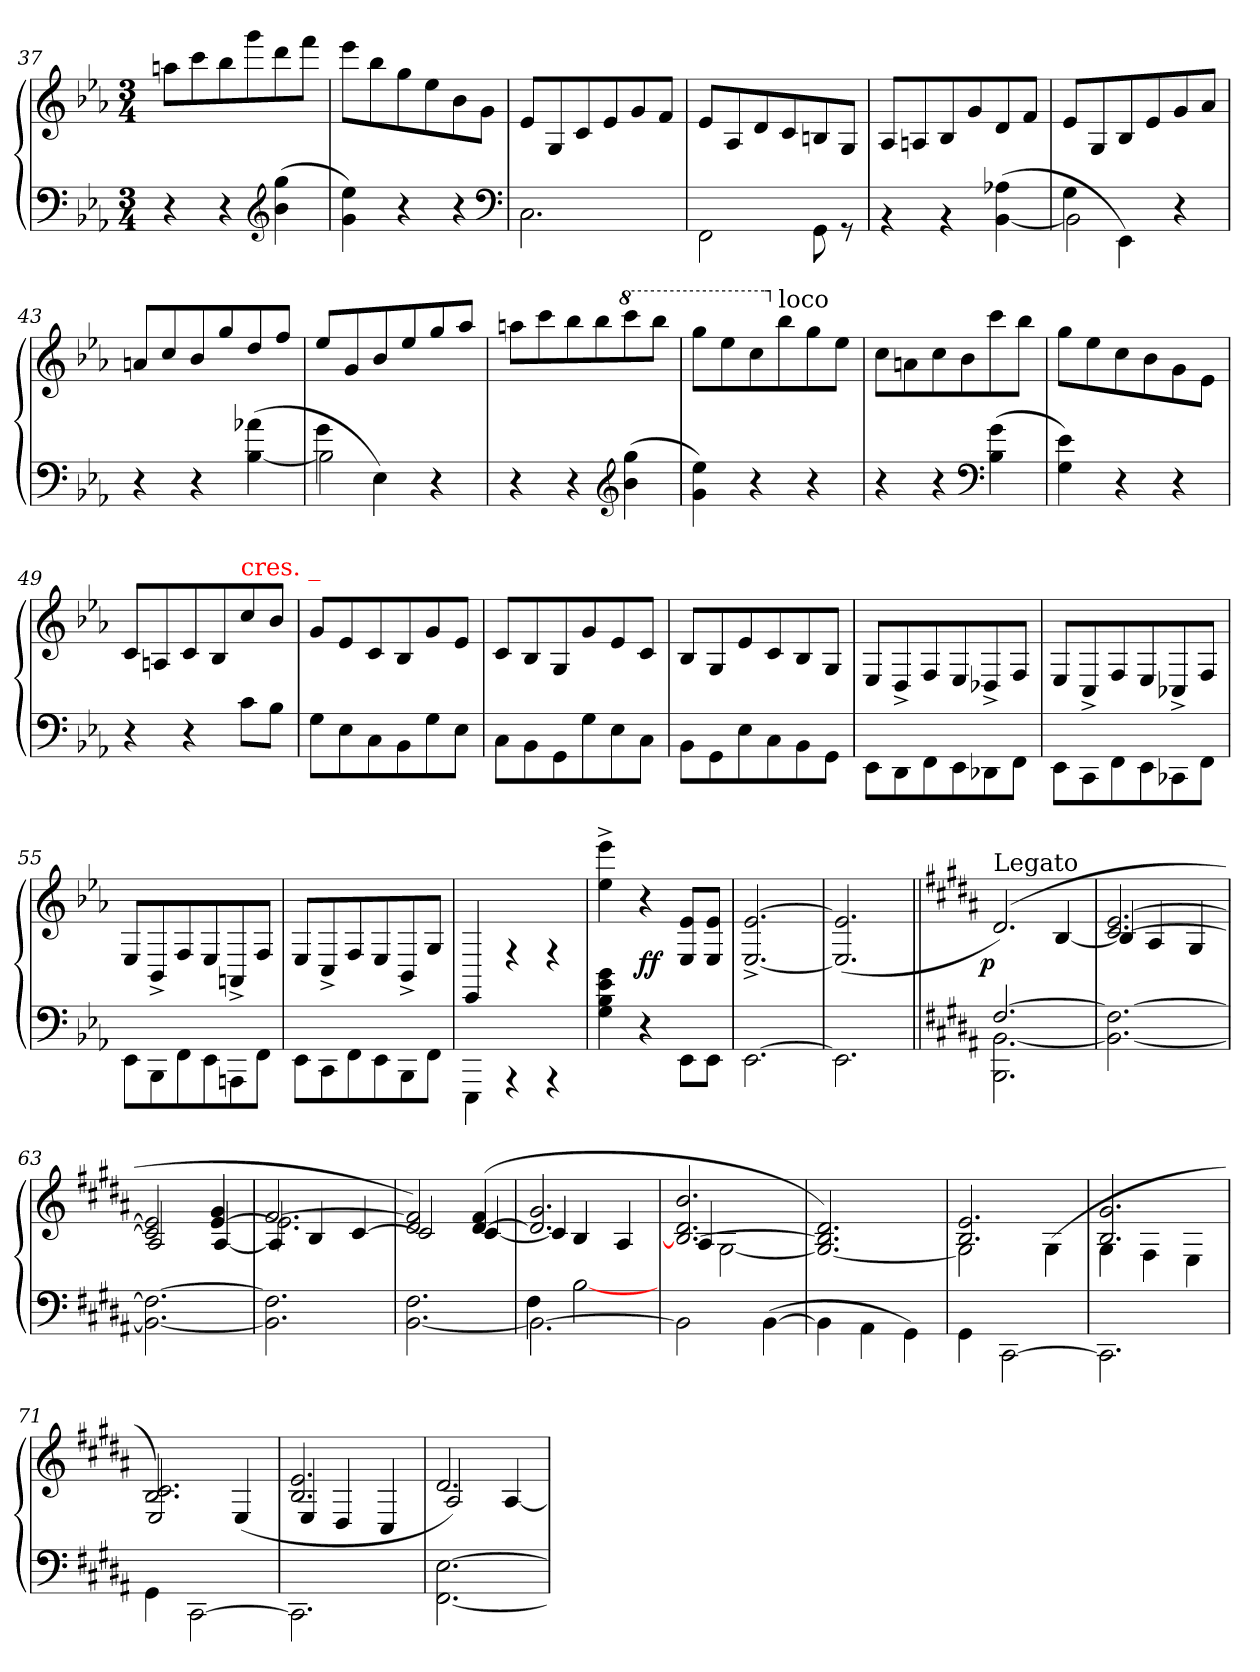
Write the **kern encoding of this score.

**kern	**kern	**dynam
*part1	*part1	*part1
*staff2	*staff1	*staff1/2
*clefF4	*clefG2	*
*k[b-e-a-]	*k[b-e-a-]	*
*E-:	*E-:	*
*M3/4	*M3/4	*
=37	=37	=37
4r	8aanL	.
.	8ccc	.
4r	8bb-	.
.	8ggg	.
*clefG2	*	*
(4gg 4b-	8ddd	.
.	8fffJ	.
=38	=38	=38
4ee- 4g)	8eee-L	.
.	8bb-	.
4r	8gg	.
.	8ee-	.
4r	8b-	.
.	8gJ	.
*clefF4	*	*
=39	=39	=39
(2.C\	8e-L	.
.	8G/	.
.	8c	.
.	8e-	.
.	8g	.
.	8fJ	.
=40	=40	=40
2FF\	8e-L	.
.	8A-/	.
.	8d	.
.	8c	.
8GG\	8Bn	.
8rGG	8G/J	.
=41	=41	=41
4rBB	8A-/L	.
.	8An/	.
4rBB	8B-/	.
.	8g	.
(4A-X [4BB-	8d	.
.	8fJ	.
=42	=42	=42
*^	*	*
4G\	2BB-]	8e-L	.
.	.	8G/	.
4EE-\)	.	8B-/	.
.	.	8e-	.
4r	4ryy	8g	.
.	.	8a-J	.
*v	*v	*	*
=43	=43	=43
4r	8an/L	.
.	8cc/	.
4r	8b-/	.
.	8gg/	.
(4a-X\ [4B-\	8dd/	.
.	8ff/J	.
=44	=44	=44
*^	*	*
4g\	2B-\]	8ee-/L	.
.	.	8g/	.
4E-\)	.	8b-/	.
.	.	8ee-/	.
4r	4ryy	8gg/	.
.	.	8aa-/J	.
*v	*v	*	*
=45	=45	=45
4r	8aanL	.
.	8ccc	.
4r	8bb-	.
.	8bb-	.
*clefG2	*	*
*	*8va	*
(4gg 4b-	8cccc	.
.	8bbb-J	.
=46	=46	=46
4ee- 4g)	8gggL	.
.	8eee-	.
4r	8ccc	.
*	*X8va	*
!	!LO:TX:a:t=loco	!
.	8bb-	.
4r	8gg	.
.	8ee-J	.
=47	=47	=47
4r	8ccL	.
.	8an	.
4r	8cc	.
.	8b-	.
*clefF4	*	*
(4g 4B-	8ccc	.
.	8bb-J	.
=48	=48	=48
4e- 4G)	8ggL	.
.	8ee-	.
4r	8cc	.
.	8b-	.
4r	8g	.
.	8e-J	.
=49	=49	=49
4r	8cL	.
.	8An	.
4r	8c	.
.	8B-	.
!	!LO:TX:a:color=red:t=cres. _	!
8cL	8cc	.
8B-J	8b-J	.
=50	=50	=50
8G\L	8gL	.
8E-\	8e-	.
8C\	8c	.
8BB-\	8B-	.
8G\	8g	.
8E-\J	8e-J	.
=51	=51	=51
8C\L	8cL	.
8BB-\	8B-	.
8GG\	8G/	.
8G\	8g	.
8E-\	8e-	.
8C\J	8cJ	.
=52	=52	=52
8BB-\L	8B-/L	.
8GG\	8G/	.
8E-\	8e-	.
8C\	8c	.
8BB-\	8B-/	.
8GG\J	8G/J	.
=53	=53	=53
8EE-\L	8E-/L	.
8DD\	8D^</	.
8FF\	8F/	.
8EE-\	8E-/	.
8DD-X\	8D-X^<	.
8FF\J	8F/J	.
=54	=54	=54
8EE-\L	8E-/L	.
8CC\	8C^</	.
8FF\	8F/	.
8EE-\	8E-/	.
8CC-X\	8C-X^<	.
8FF\J	8F/J	.
=55	=55	=55
8EE-\L	8E-/L	.
8BBB-\	8BB-^</	.
8FF\	8F/	.
8EE-\	8E-/	.
8AAAn\	8AAn^</	.
8FF\J	8F/J	.
=56	=56	=56
8EE-\L	8E-/L	.
8CC\	8C^</	.
8FF\	8F/	.
8EE-\	8E-/	.
8BBB-\	8BB-^</	.
8FF\J	8G/J	.
=57	=57	=57
4EEE-\	4EE-/	.
4rAAA	4rF	.
4rAAA	4rF	.
=58	=58	=58
4g 4e- 4B- 4G	4eee-^< 4ee-^<	.
4r	4r	ff
8EE-\L	8e-/ 8E-/L	.
8EE-\J	8e-/ 8E-/J	.
=59	=59	=59
[2.EE-\	[2.e-^</ [2.E-^</	.
=60	=60	=60
2.EE-\]	(<2.e-]/ 2.E-]/	.
=61||	=61||	=61||
*k[f#c#g#d#a#]	*k[f#c#g#d#a#]	*
*^	*^	*
!	!	!LO:TX:a:t=Legato	!	!
!	!	!	!	!LO:DY:rj
[2.F#	[2.BB\ 2.BBB\	(>2.d#)	2ryy	p
.	.	.	[4B/	.
*v	*v	*	*	*
=62	=62	=62	=62
2.F#_\ 2.BB_\	[2.e [2.c#	4B/]	.
.	.	4A#/	.
.	.	4G#/	.
=63	=63	=63	=63
2.F#_\ 2.BB_\	2e] 2c#]	2A#/	.
.	4g# [4e	[4A#/	.
=64	=64	=64	=64
*	*	*^	*
2.F#]\ 2.BB]\	[2.f#	2.e]	4A#/]	.
.	.	.	4B/	.
.	.	.	[4c#/	.
*	*	*v	*v	*
=65	=65	=65	=65
2.F#\ [2.BB\	2f#] 2d#)	2c#/]	.
.	(>4f# [4d#	[4c#/	.
=66	=66	=66	=66
*^	*	*	*
2.BB\_	4F#	2.g# 2.d#]	4c#/]	.
.	[2B	.	4B/	.
.	.	.	4A#/	.
*v	*v	*	*	*
=67	=67	=67	=67
2BB\]	2.b/ 2.d#/ 2.B_/	4A#/	.
.	.	[2G#\	.
([4BB\	.	.	.
*	*v	*v	*
=68	=68	=68
4BB\]	2.d#/ 2.B]/ 2.G#_/)	.
4AA#\	.	.
4GG#\)	.	.
=69	=69	=69
*	*^	*
4GG#\	2.e/ 2.B/	2G#\]	.
[2CC#\	.	.	.
.	.	(4G#\	.
=70	=70	=70	=70
2.CC#\]	2.g#/ 2.B/	4G#\	.
.	.	4F#\	.
.	.	4E\	.
=71	=71	=71	=71
4GG#\	2.c# 2.B	2E/)	.
[2CC#\	.	.	.
.	.	(>4E/	.
=72	=72	=72	=72
2.CC#\]	2.e 2.B	4E/	.
.	.	4D#/	.
.	.	4C#/	.
=73	=73	=73	=73
[2.E\ [2.FF#\	2.d#	2A#/)	.
.	.	[4A#/	.
*	*v	*v	*
=	=	=
*-	*-	*-
